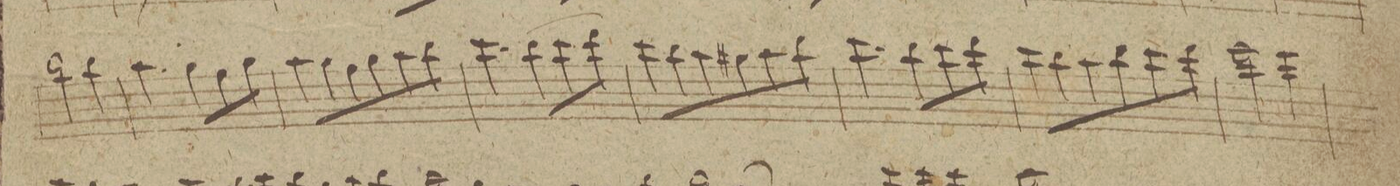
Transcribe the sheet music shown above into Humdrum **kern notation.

**kern
*I"Flauto.
*clefG2
*k[f#]
*M3/4
2bb\
4bb\
=111
4.aa\
8gg\L
8ff#\
8gg\J
=112
8aa\L
8gg\
8ff#\
8gg\
8aa\
8bb\J
=113
4.ccc\
(8bb\L
8ccc\
8ddd\J)
=114
8ccc\L
8bb\
8aa\
8gg#X\
8aa\
8bb\J
=115
4.ccc\
8bb\L
8ccc\
8ddd\J
=116
8ccc\L
8bb\
8aa\
8bb\
8ccc\
8ddd\J
=117
2eee\
4eee\
=118
*-
